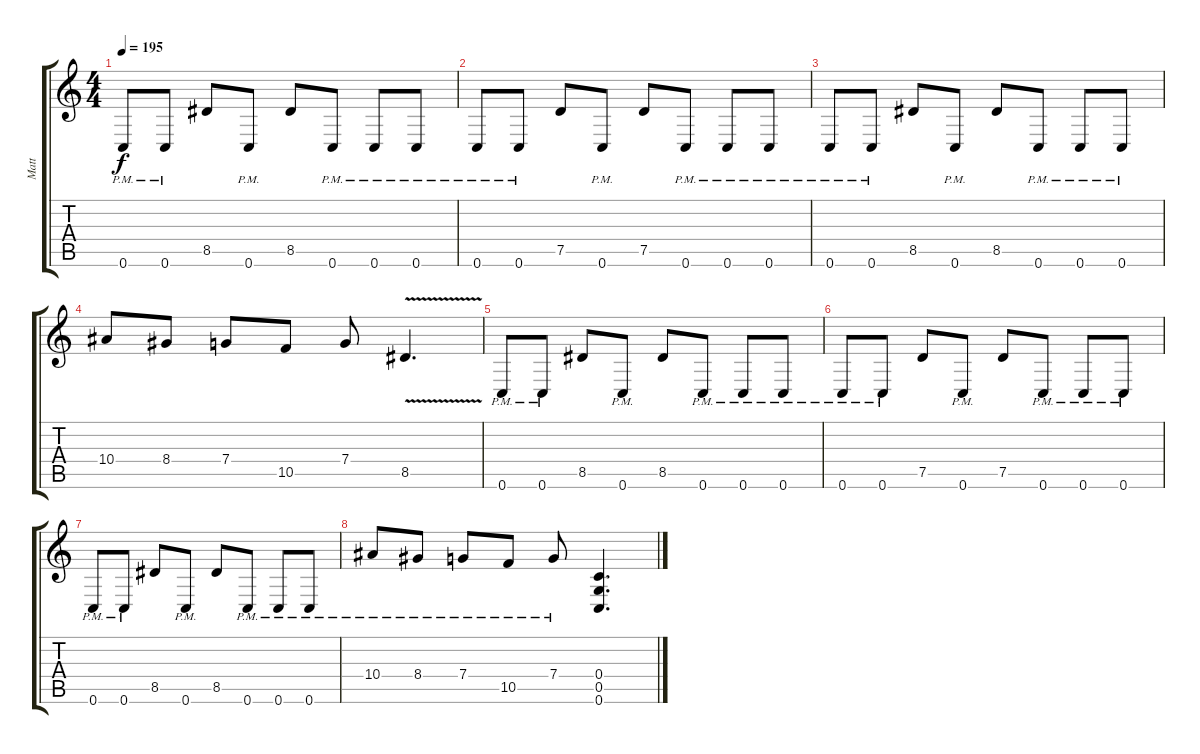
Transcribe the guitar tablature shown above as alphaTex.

\track ("Matt" "Matt") {instrument overdrivenguitar}
\staff {score tabs}
\tuning (D4 A3 F3 C3 G2 C2) {hide}
\ts (4 4)
\tempo 195
\clef g2
\ks c
0.6{pm}.8{dy f} 0.6{pm}.8 8.5.8 0.6{pm}.8 8.5.8 0.6{pm}.8 0.6{pm}.8 0.6{pm}.8 |
0.6{pm}.8 0.6{pm}.8 7.5.8 0.6{pm}.8 7.5.8 0.6{pm}.8 0.6{pm}.8 0.6{pm}.8 |
0.6{pm}.8 0.6{pm}.8 8.5.8 0.6{pm}.8 8.5.8 0.6{pm}.8 0.6{pm}.8 0.6{pm}.8 |
10.4.8 8.4.8 7.4.8 10.5.8 7.4.8 8.5{v}.4{d} |
0.6{pm}.8 0.6{pm}.8 8.5.8 0.6{pm}.8 8.5.8 0.6{pm}.8 0.6{pm}.8 0.6{pm}.8 |
0.6{pm}.8 0.6{pm}.8 7.5.8 0.6{pm}.8 7.5.8 0.6{pm}.8 0.6{pm}.8 0.6{pm}.8 |
0.6{pm}.8 0.6{pm}.8 8.5.8 0.6{pm}.8 8.5.8 0.6{pm}.8 0.6{pm}.8 0.6{pm}.8 |
10.4{pm}.8 8.4{pm}.8 7.4{pm}.8 10.5{pm}.8 7.4{pm}.8 (0.4 0.5 0.6).4{d}
